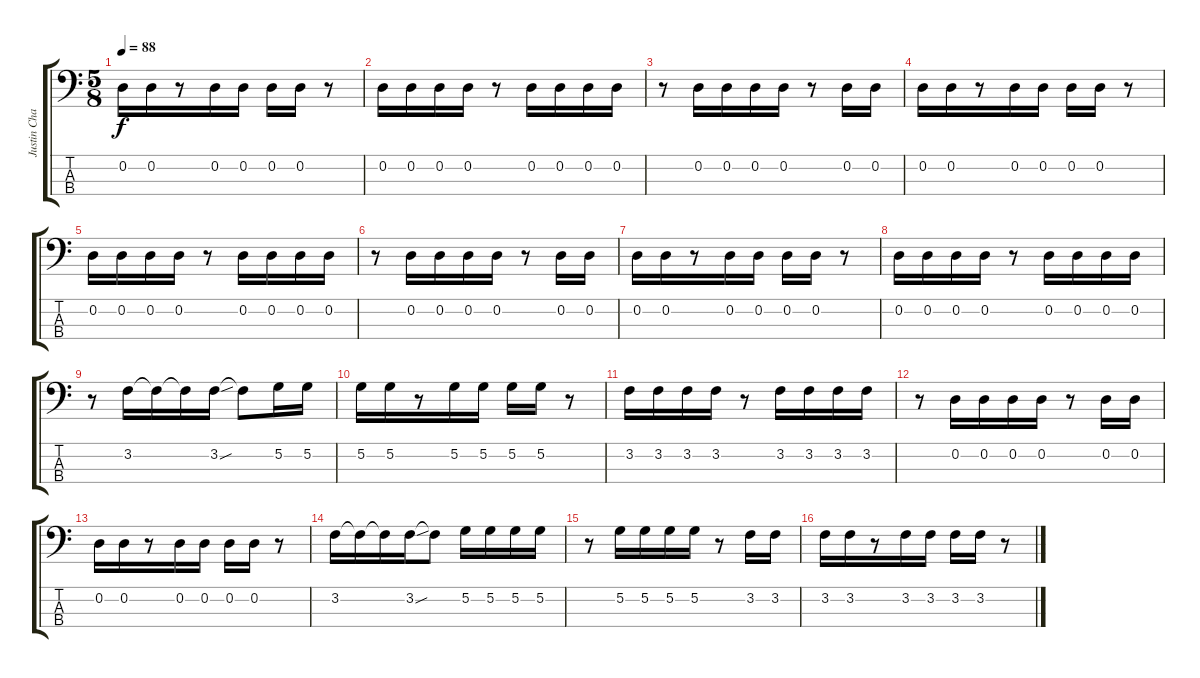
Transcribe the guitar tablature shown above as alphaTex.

\track ("Justin Chancellor" "Justin Cha") {instrument electricbasspick}
\staff {score tabs}
\tuning (G2 D2 A1 D1) {hide}
\ts (5 8)
\tempo 88
\clef f4
\ks c
0.2.16{dy f} 0.2.16 r.8 0.2.16 0.2.16 0.2.16 0.2.16 r.8 |
0.2.16 0.2.16 0.2.16 0.2.16 r.8 0.2.16 0.2.16 0.2.16 0.2.16 |
r.8 0.2.16 0.2.16 0.2.16 0.2.16 r.8 0.2.16 0.2.16 |
0.2.16 0.2.16 r.8 0.2.16 0.2.16 0.2.16 0.2.16 r.8 |
0.2.16 0.2.16 0.2.16 0.2.16 r.8 0.2.16 0.2.16 0.2.16 0.2.16 |
r.8 0.2.16 0.2.16 0.2.16 0.2.16 r.8 0.2.16 0.2.16 |
0.2.16 0.2.16 r.8 0.2.16 0.2.16 0.2.16 0.2.16 r.8 |
0.2.16 0.2.16 0.2.16 0.2.16 r.8 0.2.16 0.2.16 0.2.16 0.2.16 |
r.8 3.2.16 3.2{t}.16 3.2{t}.16 3.2{sou}.16 3.2{t}.8 5.2.16 5.2.16 |
5.2.16 5.2.16 r.8 5.2.16 5.2.16 5.2.16 5.2.16 r.8 |
3.2.16 3.2.16 3.2.16 3.2.16 r.8 3.2.16 3.2.16 3.2.16 3.2.16 |
r.8 0.2.16 0.2.16 0.2.16 0.2.16 r.8 0.2.16 0.2.16 |
0.2.16 0.2.16 r.8 0.2.16 0.2.16 0.2.16 0.2.16 r.8 |
3.2.16 3.2{t}.16 3.2{t}.16 3.2{sou}.16 3.2{t}.8 5.2.16 5.2.16 5.2.16 5.2.16 |
r.8 5.2.16 5.2.16 5.2.16 5.2.16 r.8 3.2.16 3.2.16 |
3.2.16 3.2.16 r.8 3.2.16 3.2.16 3.2.16 3.2.16 r.8
